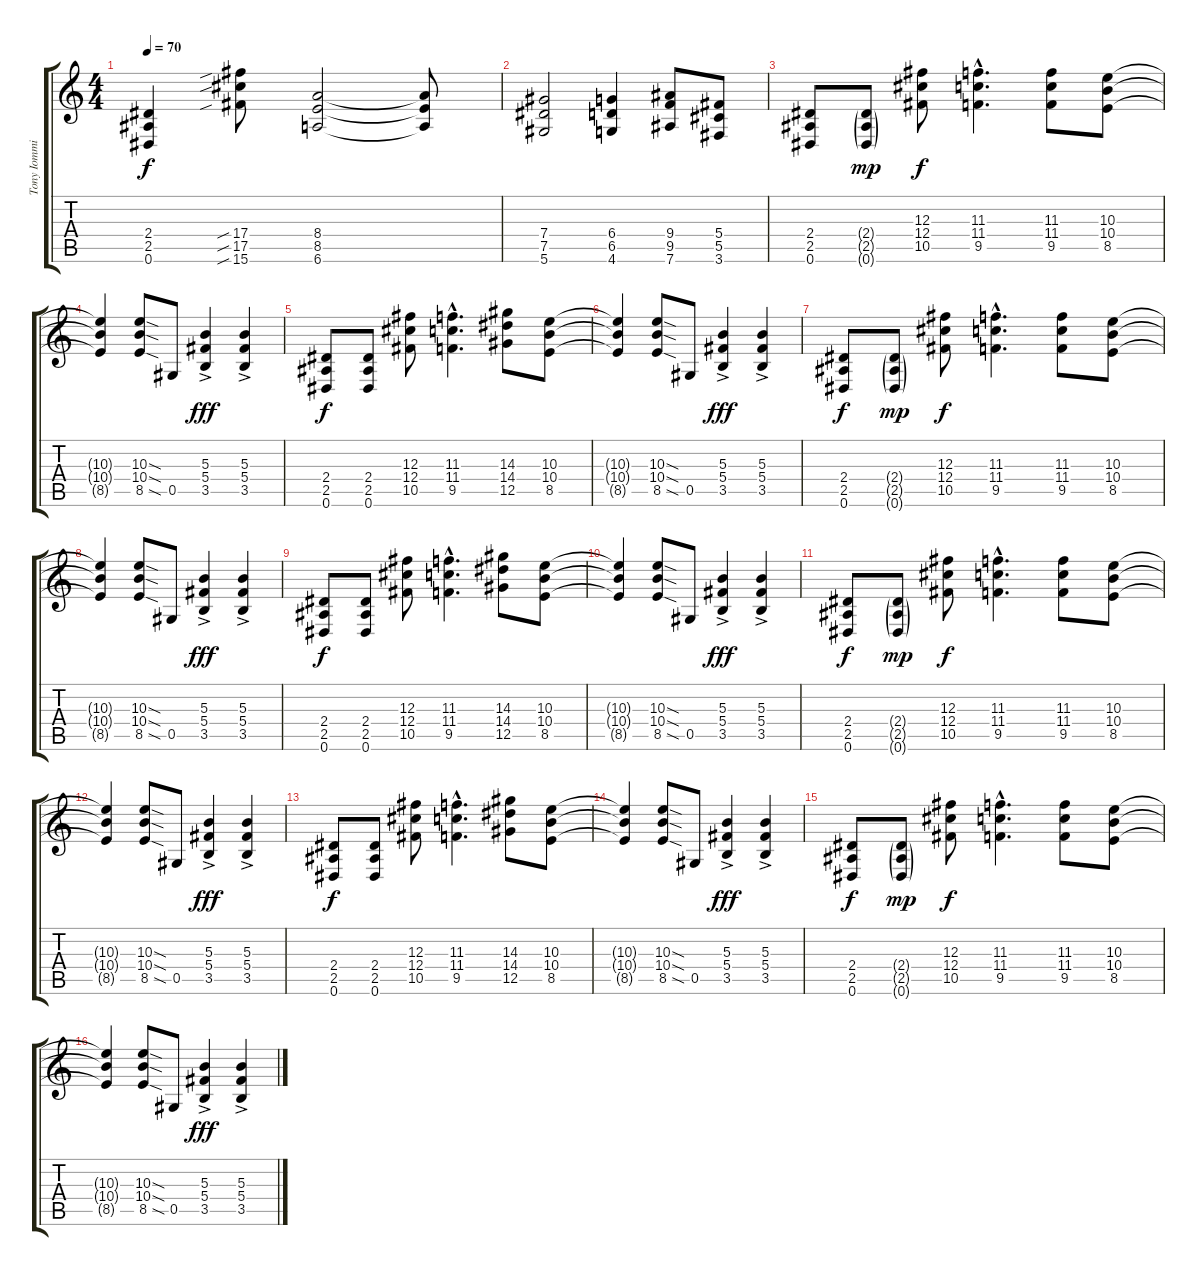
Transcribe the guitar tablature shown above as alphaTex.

\track ("Tony Iommi" "Tony Iommi") {instrument overdrivenguitar}
\staff {score tabs}
\tuning (Eb4 Bb3 Gb3 Db3 Ab2 Eb2) {hide}
\ts (4 4)
\tempo 70
\clef g2
\ks c
(2.4 2.5 0.6).4{dy f} (17.4{sib} 17.5{sib} 15.6{sib}).8 (8.4 8.5 6.6).2 (8.4{t} 8.5{t} 6.6{t}).8 |
(7.4 7.5 5.6).2 (6.4 6.5 4.6).4 (9.4 9.5 7.6).8 (5.4 5.5 3.6).8 |
(2.4 2.5 0.6).8 (2.4{g} 2.5{g} 0.6{g}).8{dy mp} (12.3 12.4 10.5).8{dy f} (11.3{hac} 11.4{hac} 9.5{hac}).4{d} (11.3 11.4 9.5).8 (10.3 10.4 8.5).8 |
(10.3{t} 10.4{t} 8.5{t}).4 (10.3{sod} 10.4{sod} 8.5{sod}).8 0.5.8 (5.3{ac} 5.4{ac} 3.5).4{dy fff} (5.3{ac} 5.4{ac} 3.5{ac}).4 |
(2.4 2.5 0.6).8{dy f} (2.4 2.5 0.6).8 (12.3 12.4 10.5).8 (11.3{hac} 11.4{hac} 9.5{hac}).4{d} (14.3 14.4 12.5).8 (10.3 10.4 8.5).8 |
(10.3{t} 10.4{t} 8.5{t}).4 (10.3{sod} 10.4{sod} 8.5{sod}).8 0.5.8 (5.3{ac} 5.4{ac} 3.5).4{dy fff} (5.3{ac} 5.4{ac} 3.5{ac}).4 |
(2.4 2.5 0.6).8{dy f} (2.4{g} 2.5{g} 0.6{g}).8{dy mp} (12.3 12.4 10.5).8{dy f} (11.3{hac} 11.4{hac} 9.5{hac}).4{d} (11.3 11.4 9.5).8 (10.3 10.4 8.5).8 |
(10.3{t} 10.4{t} 8.5{t}).4 (10.3{sod} 10.4{sod} 8.5{sod}).8 0.5.8 (5.3{ac} 5.4{ac} 3.5).4{dy fff} (5.3{ac} 5.4{ac} 3.5{ac}).4 |
(2.4 2.5 0.6).8{dy f} (2.4 2.5 0.6).8 (12.3 12.4 10.5).8 (11.3{hac} 11.4{hac} 9.5{hac}).4{d} (14.3 14.4 12.5).8 (10.3 10.4 8.5).8 |
(10.3{t} 10.4{t} 8.5{t}).4 (10.3{sod} 10.4{sod} 8.5{sod}).8 0.5.8 (5.3{ac} 5.4{ac} 3.5).4{dy fff} (5.3{ac} 5.4{ac} 3.5{ac}).4 |
(2.4 2.5 0.6).8{dy f} (2.4{g} 2.5{g} 0.6{g}).8{dy mp} (12.3 12.4 10.5).8{dy f} (11.3{hac} 11.4{hac} 9.5{hac}).4{d} (11.3 11.4 9.5).8 (10.3 10.4 8.5).8 |
(10.3{t} 10.4{t} 8.5{t}).4 (10.3{sod} 10.4{sod} 8.5{sod}).8 0.5.8 (5.3{ac} 5.4{ac} 3.5).4{dy fff} (5.3{ac} 5.4{ac} 3.5{ac}).4 |
(2.4 2.5 0.6).8{dy f} (2.4 2.5 0.6).8 (12.3 12.4 10.5).8 (11.3{hac} 11.4{hac} 9.5{hac}).4{d} (14.3 14.4 12.5).8 (10.3 10.4 8.5).8 |
(10.3{t} 10.4{t} 8.5{t}).4 (10.3{sod} 10.4{sod} 8.5{sod}).8 0.5.8 (5.3{ac} 5.4{ac} 3.5).4{dy fff} (5.3{ac} 5.4{ac} 3.5{ac}).4 |
(2.4 2.5 0.6).8{dy f} (2.4{g} 2.5{g} 0.6{g}).8{dy mp} (12.3 12.4 10.5).8{dy f} (11.3{hac} 11.4{hac} 9.5{hac}).4{d} (11.3 11.4 9.5).8 (10.3 10.4 8.5).8 |
(10.3{t} 10.4{t} 8.5{t}).4 (10.3{sod} 10.4{sod} 8.5{sod}).8 0.5.8 (5.3{ac} 5.4{ac} 3.5).4{dy fff} (5.3{ac} 5.4{ac} 3.5{ac}).4
